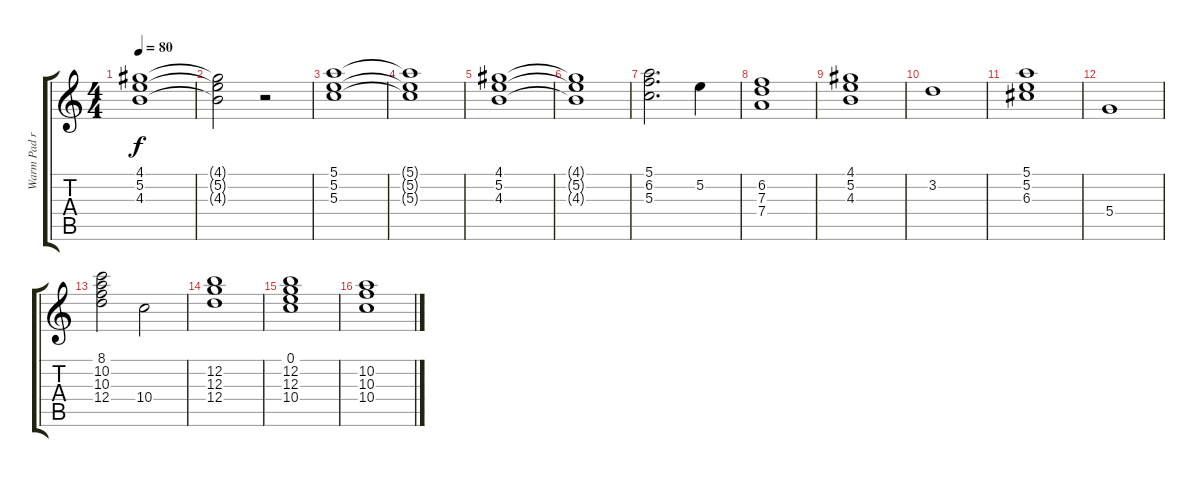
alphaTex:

\track ("Warm Pad right hand" "Warm Pad r") {instrument electricbassfinger}
\staff {score tabs}
\tuning (E4 B3 G3 D3 A2 E2) {hide}
\ts (4 4)
\tempo 80
\clef g2
\ks c
(4.1{t} 5.2{t} 4.3{t}).1{dy f} |
(4.1{t} 5.2{t} 4.3{t}).2 r.2 |
(5.1 5.2 5.3).1 |
(5.1{t} 5.2{t} 5.3{t}).1 |
(4.1 5.2 4.3).1 |
(4.1{t} 5.2{t} 4.3{t}).1 |
(5.1 6.2 5.3).2{d} 5.2.4 |
(6.2 7.3 7.4).1 |
(4.1 5.2 4.3).1 |
3.2.1 |
(5.1 5.2 6.3).1 |
5.4.1 |
(8.1 10.2 10.3 12.4).2 10.4.2 |
(12.2 12.3 12.4).1 |
(0.1 12.2 12.3 10.4).1 |
(10.2 10.3 10.4).1
